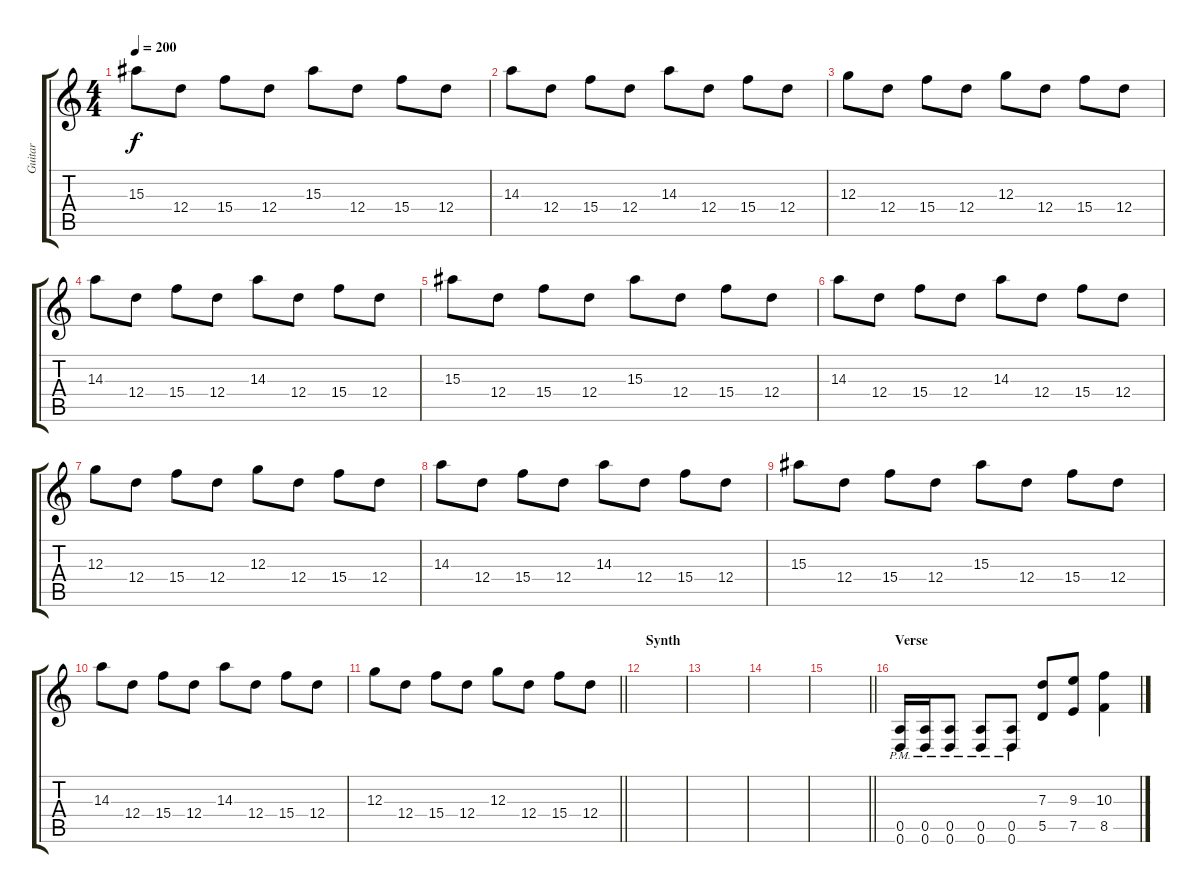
\track ("Guitar" "Guitar") {instrument distortionguitar}
\staff {score tabs}
\tuning (E4 B3 G3 D3 A2 D2) {hide}
\ts (4 4)
\tempo 200
\clef g2
\ks c
15.3.8{dy f} 12.4.8 15.4.8 12.4.8 15.3.8 12.4.8 15.4.8 12.4.8 |
14.3.8 12.4.8 15.4.8 12.4.8 14.3.8 12.4.8 15.4.8 12.4.8 |
12.3.8 12.4.8 15.4.8 12.4.8 12.3.8 12.4.8 15.4.8 12.4.8 |
14.3.8 12.4.8 15.4.8 12.4.8 14.3.8 12.4.8 15.4.8 12.4.8 |
15.3.8 12.4.8 15.4.8 12.4.8 15.3.8 12.4.8 15.4.8 12.4.8 |
14.3.8 12.4.8 15.4.8 12.4.8 14.3.8 12.4.8 15.4.8 12.4.8 |
12.3.8 12.4.8 15.4.8 12.4.8 12.3.8 12.4.8 15.4.8 12.4.8 |
14.3.8 12.4.8 15.4.8 12.4.8 14.3.8 12.4.8 15.4.8 12.4.8 |
15.3.8 12.4.8 15.4.8 12.4.8 15.3.8 12.4.8 15.4.8 12.4.8 |
14.3.8 12.4.8 15.4.8 12.4.8 14.3.8 12.4.8 15.4.8 12.4.8 |
\barLineRight lightlight
12.3.8 12.4.8 15.4.8 12.4.8 12.3.8 12.4.8 15.4.8 12.4.8 |
\section ("" "Synth")
|
|
|
\barLineRight lightlight
|
\section ("" "Verse")
(0.5{pm} 0.6{pm}).16 (0.5{pm} 0.6{pm}).16 (0.5{pm} 0.6{pm}).8 (0.5{pm} 0.6{pm}).8 (0.5{pm} 0.6{pm}).8 (7.3 5.5).8 (9.3 7.5).8 (10.3 8.5).4
